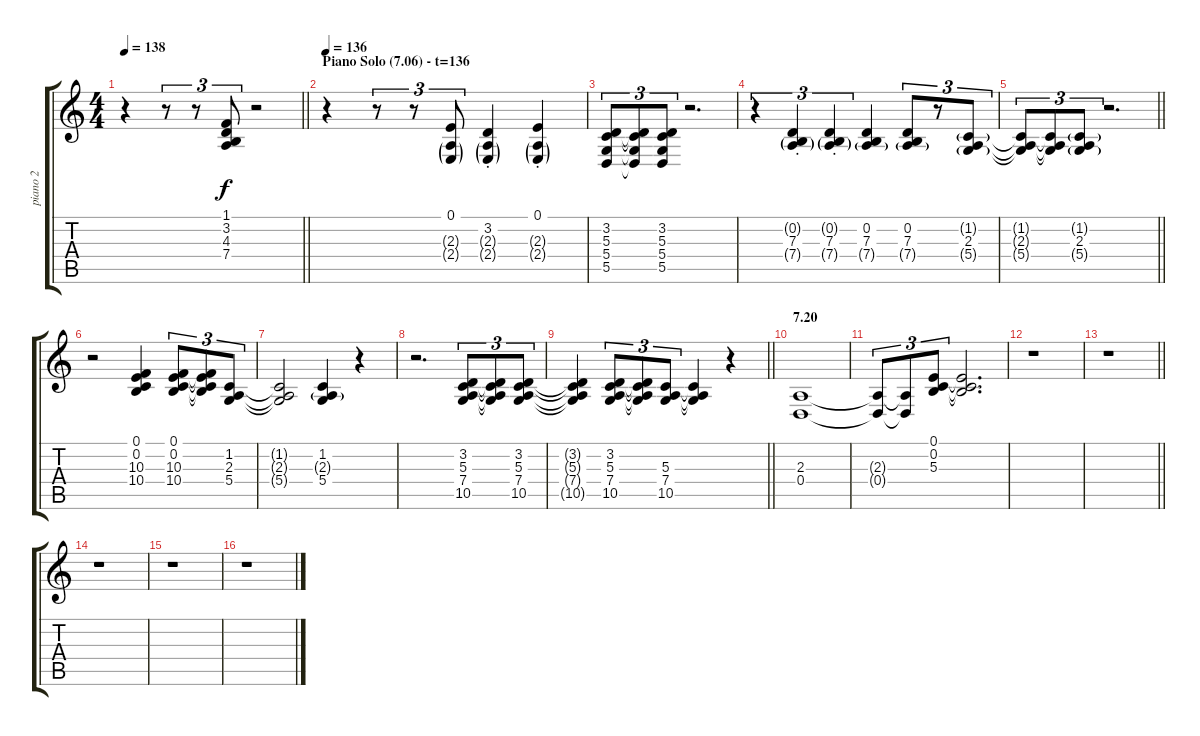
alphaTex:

\track ("piano 2" "piano 2") {instrument acousticgrandpiano}
\staff {score tabs}
\tuning (E4 B3 G3 D3 A2 E2) {hide}
\ts (4 4)
\tempo 138
\clef g2
\barLineRight lightlight
\ks c
r.4{dy f} r.8{tu (3 2)} r.8{tu (3 2)} (1.1 3.2 4.3 7.4).8{tu (3 2)} r.2 |
\section ("" "Piano Solo (7.06) - t=136")
\tempo 136
r.4 r.8{tu (3 2)} r.8{tu (3 2)} (0.1 2.3{g} 2.4{g}).8{tu (3 2)} (3.2{st} 2.3{g st} 2.4{g st}).4 (0.1{st} 2.3{g st} 2.4{g st}).4 |
(3.2 5.3 5.4 5.5).8{tu (3 2)} (3.2{t} 5.3{t} 5.4{t} 5.5{t}).8{tu (3 2)} (3.2 5.3 5.4 5.5).8{tu (3 2)} r.2{d} |
r.4{tu (3 2)} (0.2{g st} 7.3{st} 7.4{g st}).4{tu (3 2)} (0.2{g st} 7.3{st} 7.4{g st}).4{tu (3 2)} (0.2 7.3 7.4{g}).4 (0.2 7.3 7.4{g}).8{tu (3 2)} r.8{tu (3 2)} (1.2{g} 2.3 5.4{g}).8{tu (3 2)} |
\barLineRight lightlight
(1.2{t} 2.3{t} 5.4{t}).8{tu (3 2)} (1.2{t} 2.3{t} 5.4{t}).8{tu (3 2)} (1.2{g} 2.3 5.4{g}).8{tu (3 2)} r.2{d} |
r.2 (0.1 0.2 10.3 10.4).4 (0.1 0.2 10.3 10.4).8{tu (3 2)} (0.1{t} 0.2{t} 10.3{t} 10.4{t}).8{tu (3 2)} (1.2 2.3 5.4).8{tu (3 2)} |
(1.2{t} 2.3{t} 5.4{t}).2 (1.2 2.3{g} 5.4).4 r.4 |
r.2{d} (3.2 5.3 7.4 10.5).8{tu (3 2)} (3.2{t} 5.3{t} 7.4{t} 10.5{t}).8{tu (3 2)} (3.2 5.3 7.4 10.5).8{tu (3 2)} |
\barLineRight lightlight
(3.2{t} 5.3{t} 7.4{t} 10.5{t}).4 (3.2 5.3 7.4 10.5).8{tu (3 2)} (3.2{t} 5.3{t} 7.4{t} 10.5{t}).8{tu (3 2)} (5.3 7.4 10.5).8{tu (3 2)} (5.3{t} 7.4{t} 10.5{t}).4 r.4 |
\section ("" "7.20")
(2.3 0.4).1 |
(2.3{t} 0.4{t}).8{tu (3 2)} (2.3{t} 0.4{t}).8{tu (3 2)} (0.1 0.2 5.3).8{tu (3 2)} (0.1{t} 0.2{t} 5.3{t}).2{d} |
r.1 |
\barLineRight lightlight
r.1 |
r.1 |
r.1 |
r.1
